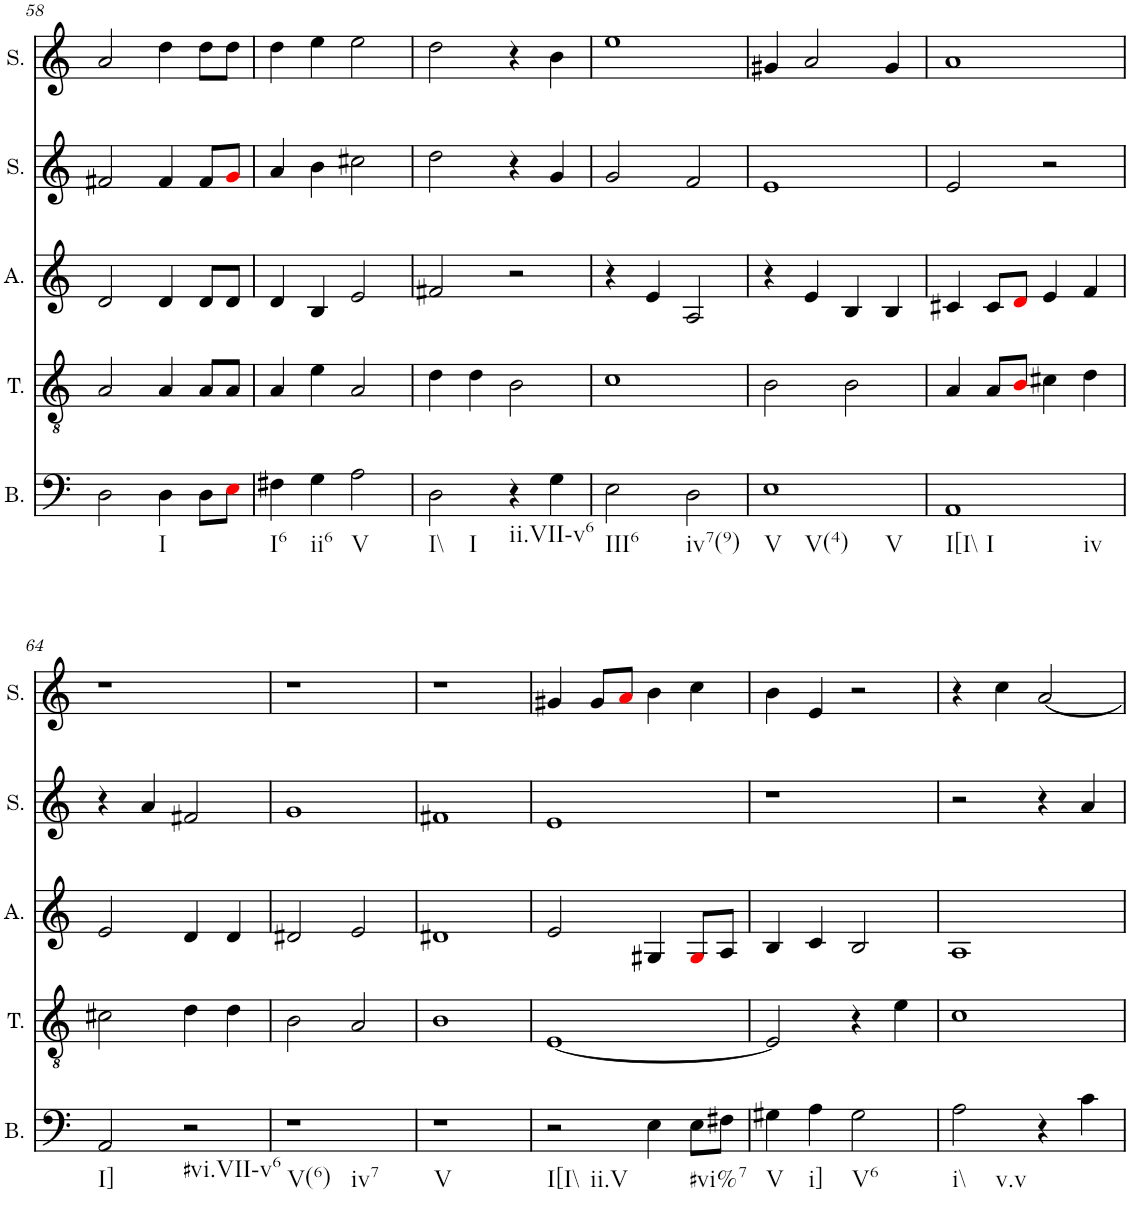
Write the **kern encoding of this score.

**kern	**kern	**kern	**kern	**kern
*part5	*part4	*part3	*part2	*part1
*staff5	*staff4	*staff3	*staff2	*staff1
*I"Bass	*I"Tenor	*I"Alto	*I"Soprano	*I"Soprano
*I'B.	*I'T.	*I'A.	*I'S.	*I'S.
!!LO:PB:g=z
*clefF4	*clefGv2	*clefG2	*clefG2	*clefG2
*k[]	*k[]	*k[]	*k[]	*k[]
*M4/4	*M4/4	*M4/4	*M4/4	*M4/4
=58	=58	=58	=58	=58
2D\	2A/	2d/	2f#X/	2a/
!LO:TX:b:t=I	!	!	!	!
4D\	4A/	4d/	4f#/	4dd\
8D\L	8A/L	8d/L	8f#/L	8dd\L
8Ei\J	8A/J	8d/J	8gi/J	8dd\J
=59	=59	=59	=59	=59
!LO:TX:b:t=I6	!	!	!	!
4F#X\	4A/	4d/	4a/	4dd\
!LO:TX:b:t=ii6	!	!	!	!
4G\	4e\	4B/	4b\	4ee\
!LO:TX:b:t=V	!	!	!	!
2A\	2A/	2e/	2cc#X\	2ee\
=60	=60	=60	=60	=60
!LO:TX:b:t=I\\	!	!	!	!
!LO:TX:b:t=I	!	!	!	!
2D\	4d\	2f#X/	2dd\	2dd\
.	4d\	.	.	.
!LO:TX:b:t=ii.VII-v6	!	!	!	!
4r	2B\	2r	4r	4r
4G\	.	.	4g/	4b\
=61	=61	=61	=61	=61
!LO:TX:b:t=III6	!	!	!	!
2E\	1c	4r	2g/	1ee
.	.	4e/	.	.
!LO:TX:b:t=iv7(9)	!	!	!	!
2D\	.	2A/	2f/	.
=62	=62	=62	=62	=62
!LO:TX:b:t=V	!	!	!	!
!LO:TX:b:t=V(4)	!	!	!	!
!LO:TX:b:t=V	!	!	!	!
1E	2B\	4r	1e	4g#X/
.	.	4e/	.	2a/
.	2B\	4B/	.	.
.	.	4B/	.	4g#/
=63	=63	=63	=63	=63
!LO:TX:b:t=I[I\\	!	!	!	!
!LO:TX:b:t=I	!	!	!	!
!LO:TX:b:t=iv	!	!	!	!
1AA	4A/	4c#X/	2e/	1a
.	8A/L	8c#/L	.	.
.	8Bi/J	8di/J	.	.
.	4c#X\	4e/	2r	.
.	4d\	4f/	.	.
!!LO:LB:g=z
=64	=64	=64	=64	=64
!LO:TX:b:t=I]	!	!	!	!
2AA/	2c#X\	2e/	4r	1r
.	.	.	4a/	.
!LO:TX:b:t=#vi.VII-v6	!	!	!	!
2r	4d\	4d/	2f#X/	.
.	4d\	4d/	.	.
=65	=65	=65	=65	=65
!LO:TX:b:t=V(6)	!	!	!	!
!LO:TX:b:t=iv7	!	!	!	!
1r	2B\	2d#X/	1g	1r
.	2A/	2e/	.	.
=66	=66	=66	=66	=66
!LO:TX:b:t=V	!	!	!	!
1r	1B	1d#X	1f#X	1r
=67	=67	=67	=67	=67
!LO:TX:b:t=I[I\\	!	!	!	!
!LO:TX:b:t=ii.V	!	!	!	!
2r	[1E	2e/	1e	4g#X/
.	.	.	.	8g#/L
.	.	.	.	8ai/J
4E\	.	4G#X/	.	4b\
!LO:TX:b:t=#vi%7	!	!	!	!
8E\L	.	8G#i/L	.	4cc\
8F#X\J	.	8A/J	.	.
=68	=68	=68	=68	=68
!LO:TX:b:t=V	!	!	!	!
4G#X\	2E/]	4B/	1r	4b\
!LO:TX:b:t=i]	!	!	!	!
4A\	.	4c/	.	4e/
!LO:TX:b:t=V6	!	!	!	!
2G#\	4r	2B/	.	2r
.	4e\	.	.	.
=69	=69	=69	=69	=69
!LO:TX:b:t=i\\	!	!	!	!
!LO:TX:b:t=v.v	!	!	!	!
2A\	1c	1A	2r	4r
.	.	.	.	4cc\
4r	.	.	4r	[2a/
4c\	.	.	4a/	.
=	=	=	=	=
*-	*-	*-	*-	*-
